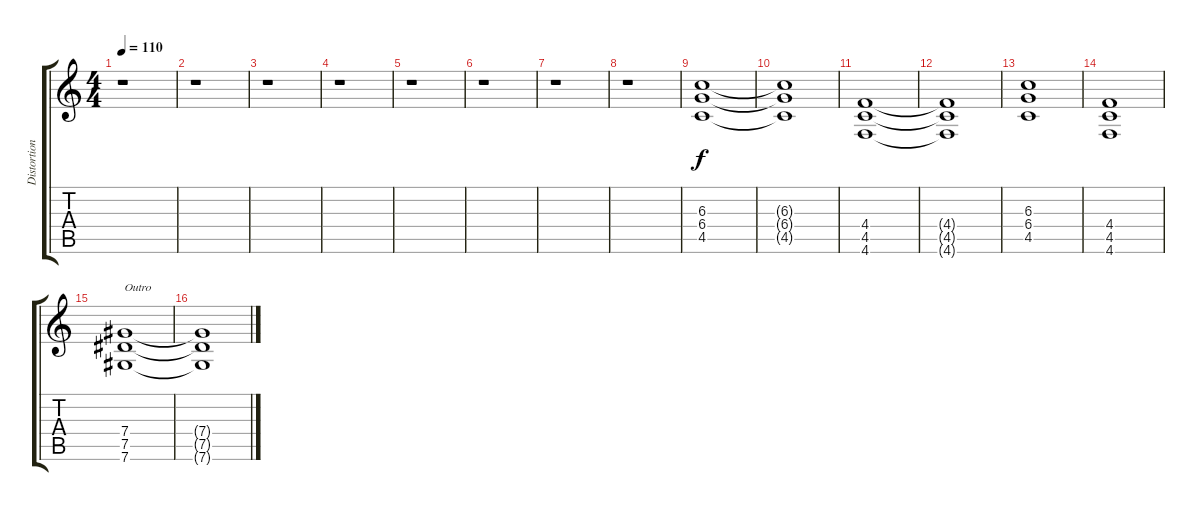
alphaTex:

\track ("Distortion Guitar II" "Distortion") {instrument distortionguitar}
\staff {score tabs}
\tuning (Eb4 Bb3 Gb3 Db3 Ab2 Db2) {hide}
\ts (4 4)
\tempo 110
\clef g2
\ks c
r.1{dy f} |
r.1 |
r.1 |
r.1 |
r.1 |
r.1 |
r.1 |
r.1 |
(6.3 6.4 4.5).1 |
(6.3{t} 6.4{t} 4.5{t}).1 |
(4.4 4.5 4.6).1 |
(4.4{t} 4.5{t} 4.6{t}).1 |
(6.3 6.4 4.5).1 |
(4.4 4.5 4.6).1 |
(7.4 7.5 7.6).1{txt "Outro"} |
(7.4{t} 7.5{t} 7.6{t}).1
